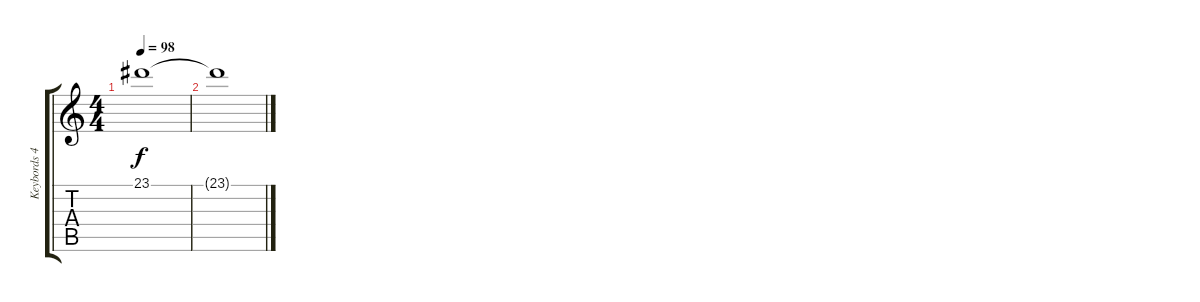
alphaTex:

\track ("Keybords 4" "Keybords 4") {instrument fx8scifi}
\staff {score tabs}
\tuning (E4 B3 G3 D3 A2 E2) {hide}
\ts (4 4)
\tempo 98
\clef g2
\ks c
23.1{t}.1{dy f} |
23.1{t}.1
